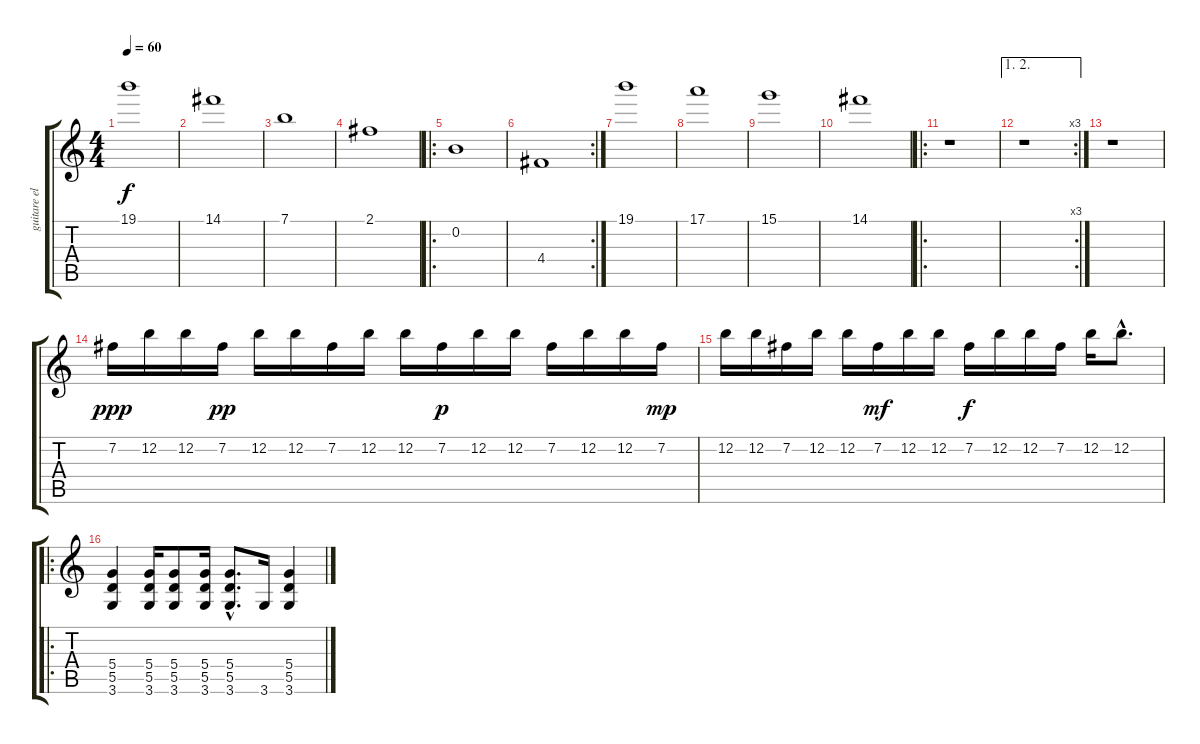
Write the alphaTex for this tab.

\track ("guitare electrique" "guitare el") {instrument distortionguitar}
\staff {score tabs}
\tuning (E4 B3 G3 D3 A2 E2) {hide}
\ts (4 4)
\tempo 60
\clef g2
\ks c
19.1.1{dy f instrument synthstrings1} |
14.1.1 |
7.1.1 |
2.1.1 |
\ro
0.2.1 |
\rc 2
4.4.1 |
19.1.1 |
17.1.1 |
15.1.1 |
14.1.1 |
\ro
r.1 |
\ae (1 2)
\rc 3
r.1 |
r.1{instrument distortionguitar} |
7.2.16{dy ppp} 12.2.16 12.2.16 7.2.16{dy pp} 12.2.16 12.2.16 7.2.16 12.2.16 12.2.16 7.2.16{dy p} 12.2.16 12.2.16 7.2.16 12.2.16 12.2.16 7.2.16{dy mp} |
12.2.16 12.2.16 7.2.16 12.2.16 12.2.16 7.2.16{dy mf} 12.2.16 12.2.16 7.2.16{dy f} 12.2.16 12.2.16 7.2.16 12.2.16 12.2{hac}.8{d} |
\ro
(5.4 5.5 3.6).4 (5.4 5.5 3.6).16 (5.4 5.5 3.6).8 (5.4 5.5 3.6).16 (5.4{hac} 5.5{hac} 3.6{hac}).8{d} 3.6.16 (5.4 5.5 3.6).4
